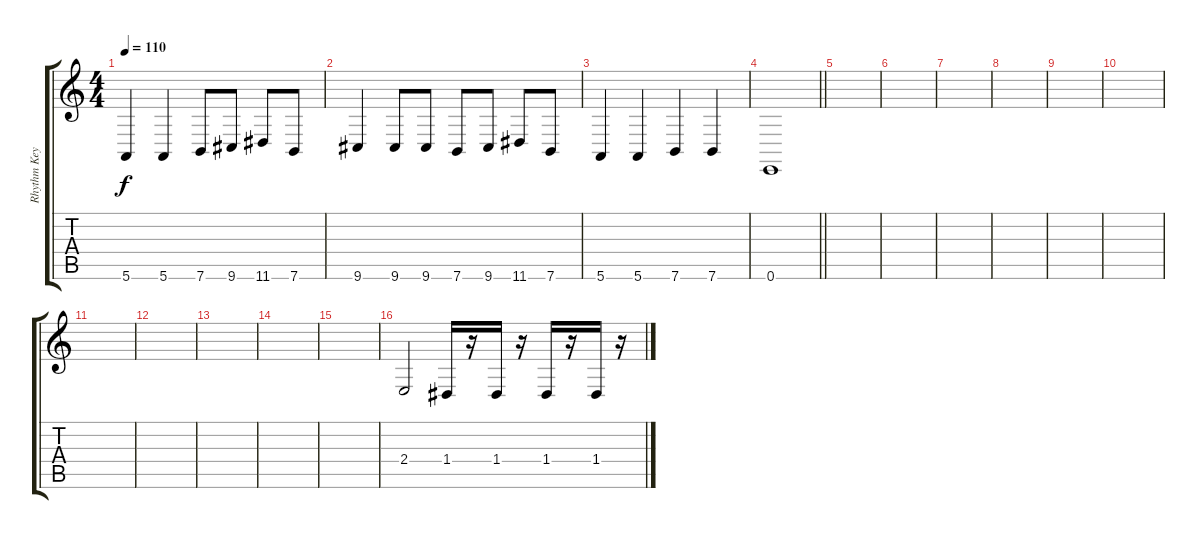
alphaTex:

\track ("Rhythm Keyboard" "Rhythm Key") {instrument acousticgrandpiano}
\staff {score tabs}
\tuning (E4 B3 G3 D3 A2 E2) {hide}
\ts (4 4)
\tempo 110
\clef g2
\ks c
5.6.4{dy f} 5.6.4 7.6.8 9.6.8 11.6.8 7.6.8 |
9.6.4 9.6.8 9.6.8 7.6.8 9.6.8 11.6.8 7.6.8 |
5.6.4 5.6.4 7.6.4 7.6.4 |
\barLineRight lightlight
0.6.1 |
|
|
|
|
|
|
|
|
|
|
|
2.4.2{instrument stringensemble1} 1.4.16 r.16 1.4.16 r.16 1.4.16 r.16 1.4.16 r.16
